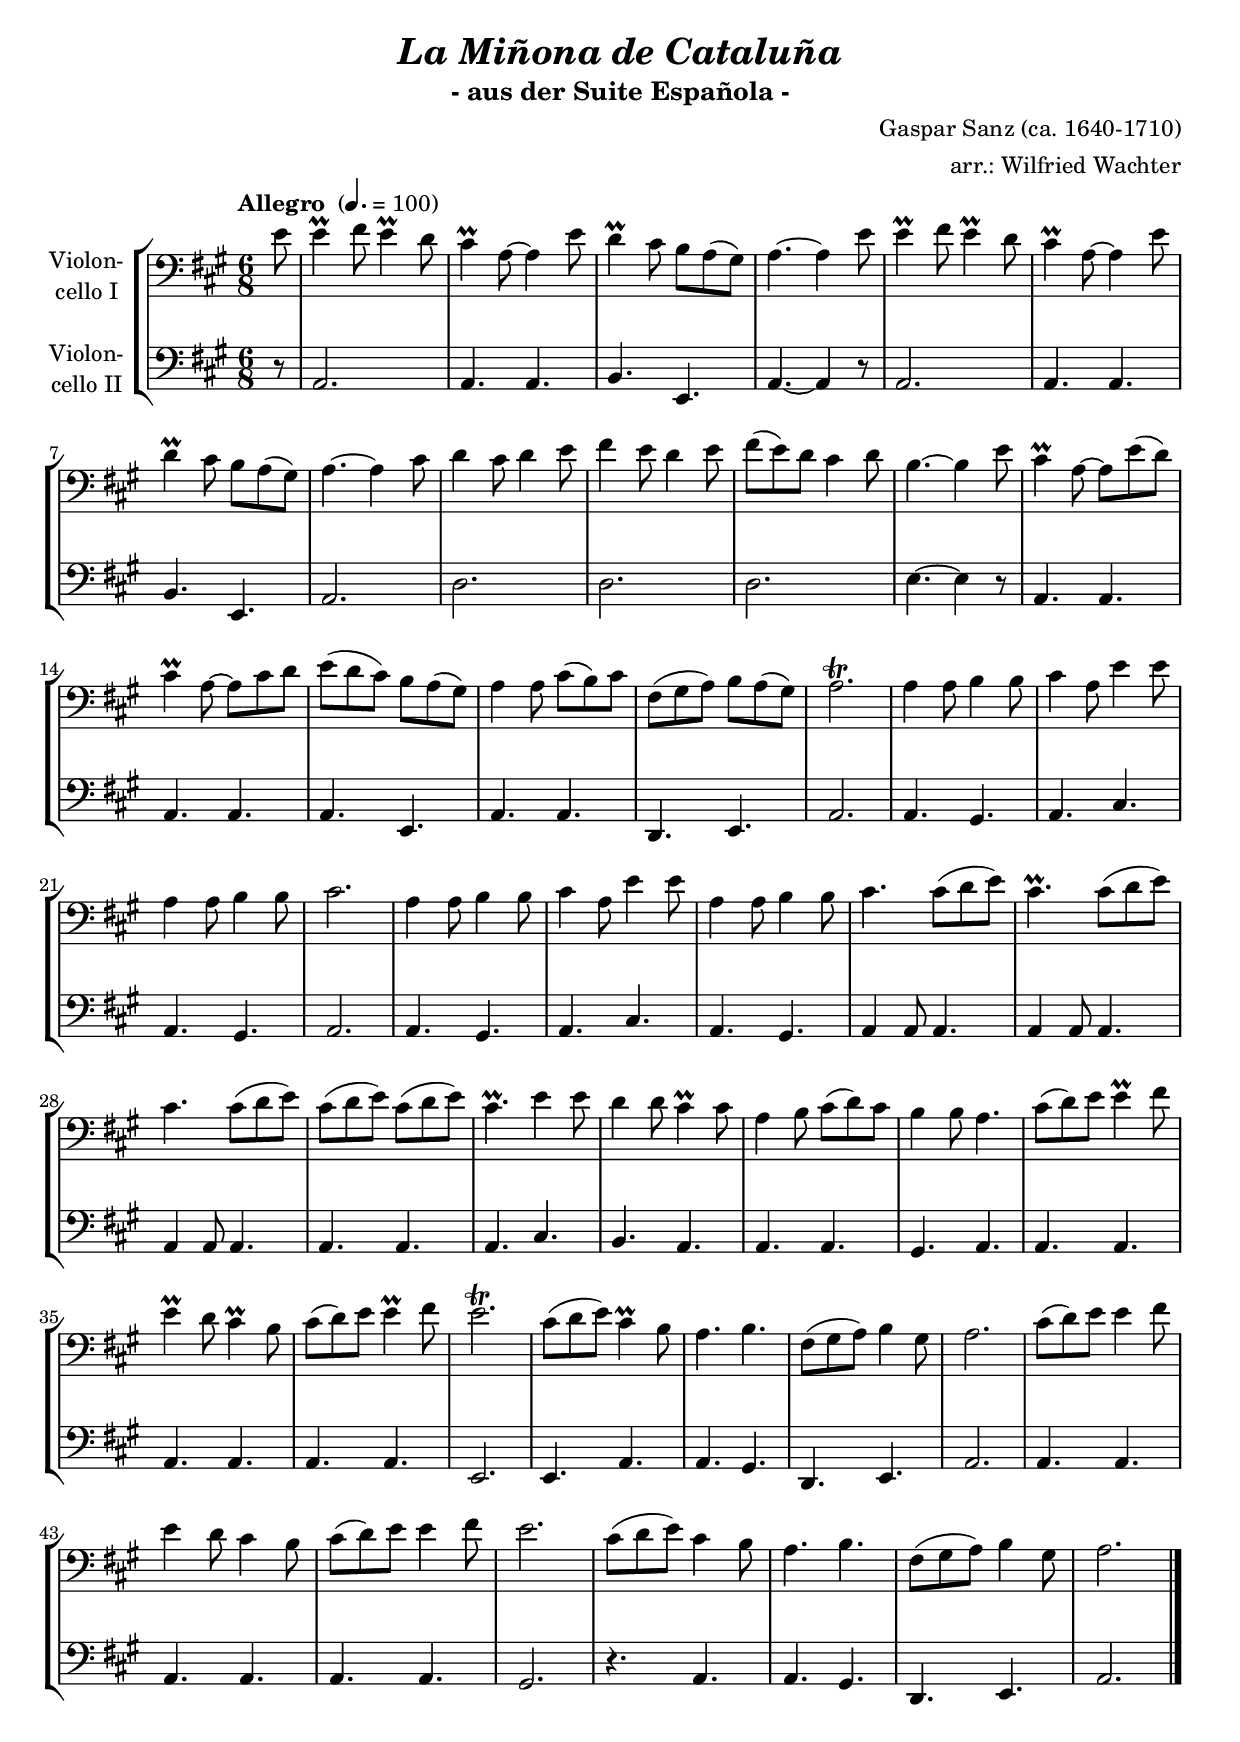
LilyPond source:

\version "2.18.2"
\include "deutsch.ly"
  
#(set-global-staff-size 20)

\header {
  title     = \markup \bold \italic "La Miñona de Cataluña"
  subtitle  = "- aus der Suite Española -"
  composer  = "Gaspar Sanz (ca. 1640-1710)"
  arranger  = "arr.: Wilfried Wachter"
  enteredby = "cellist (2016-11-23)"
%  piece     = ""
}

voiceconsts = {
  \key a \major
  \time 6/8
  \clef "bass"
  \numericTimeSignature
  \compressFullBarRests
  % Set default beaming for all staves
%  \set Timing.beamExceptions = #'()
%  \set Timing.baseMoment     = #(ly:make-moment 1 4)
%  \set Timing.beatStructure  = #'(1 1 1 1)
  \tempo "Allegro " 4.=100
}

%minstr = "harpsichord"
mist = "string ensemble 1"
%minstr = "accordion"
miba = "bassoon"
%milo = "drawbar organ"
milo = "harpsichord"

va = \relative c' {
  \voiceconsts

  \partial 8 e8
  e4\prall fis8 e4\prall d8
  cis4\prall a8~ a4 e'8
  d4\prall cis8 h a( gis)
  a4.~ a4 e'8
  e4\prall fis8 e4\prall d8
  cis4\prall a8~ a4 e'8
  d4\prall cis8 h a( gis)

  a4.~ a4 cis8
  d4 cis8 d4 e8
  fis4 e8 d4 e8
  fis( e) d cis4 d8
  h4.~ h4 e8
  cis4\prall a8~ a e'( d)
  cis4\prall a8~ a cis d

  e( d cis) h a( gis)
  a4 a8 cis( h) cis
  fis,( gis a) h a( gis)
  a2.\trill
  a4 a8 h4 h8
  cis4 a8 e'4 e8
  a,4 a8 h4 h8
  cis2.

  a4 a8 h4 h8
  cis4 a8 e'4 e8
  a,4 a8 h4 h8
  cis4. cis8( d e)
  cis4.\prall cis8( d e)
  cis4. cis8( d e)
  cis( d e) cis( d e)

  cis4.\prall e4 e8
  d4 d8 cis4\prall cis8
  a4 h8 cis( d) cis
  h4 h8 a4.
  cis8( d) e e4\prall fis8
  e4\prall d8 cis4\prall h8
  cis( d) e e4\prall fis8

  e2.\trill
  cis8( d e) cis4\prall h8
  a4. h
  fis8( gis a) h4 gis8
  a2.
  cis8( d) e e4 fis8
  e4 d8 cis4 h8
  cis( d) e e4 fis8

  e2.
  cis8( d e) cis4 h8
  a4. h
  fis8( gis a) h4 gis8
  a2. \bar "|."
}

vb = \relative c {
  \voiceconsts

  \partial 8 r8
  a2.
  a4. a
  h e,
  a~ a4 r8
  a2.
  a4. a
  h e,
  a2.
  d
  d
  d

  e4.~ e4 r8
  a,4. a
  a a
  a e
  a a
  d, e
  a2.
  a4. gis
  a cis
  a gis
  a2.

  a4. gis
  a cis
  a gis
  a4 a8 a4.
  a4 a8 a4.
  a4 a8 a4.
  a a
  a cis
  h a
  a a

  gis a
  a a
  a a
  a a
  e2.
  e4. a
  a gis
  d e
  a2.
  a4. a
  a a

  a a
  gis2.
  r4. a
  a gis
  d e
  a2. \bar "|."
}


music = \new StaffGroup <<
      \new Staff {
	\set Staff.midiInstrument = \mist
	\set Staff.instrumentName = \markup \center-column { "Violon-" "cello I" }
	\transpose d d { \va }
      }

      \new Staff {
	\set Staff.midiInstrument = \miba
	\set Staff.instrumentName = \markup \center-column { "Violon-" "cello II" }
	\transpose d d { \vb }
      }
>>

\book {
  \score {
    \music
    \layout {}
  }

  \score {
    \unfoldRepeats \music

    \midi {
      \context {
        \Score
      }
    }
  }
}
